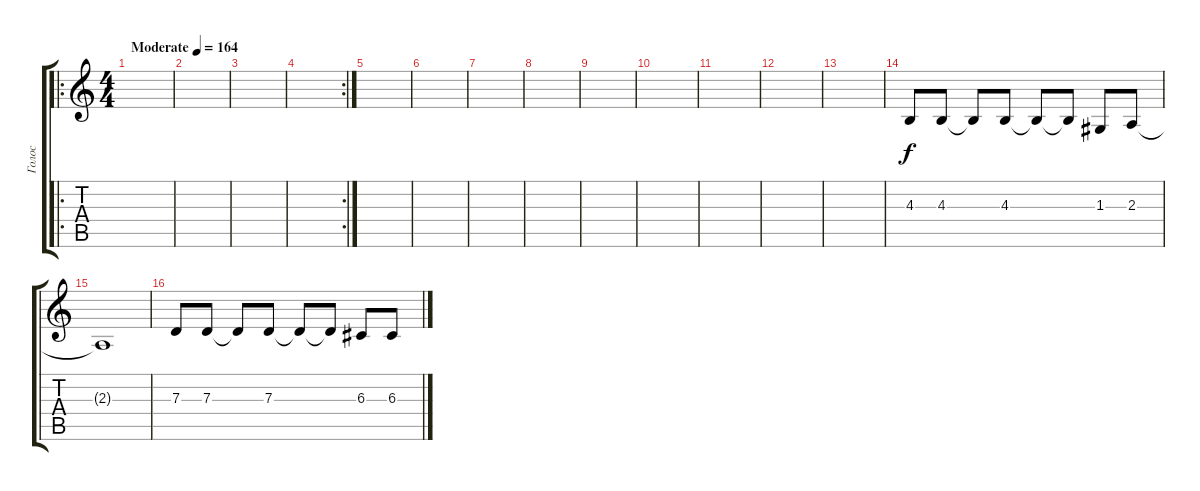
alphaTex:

\track ("Голос" "Голос") {instrument tenorsax}
\staff {score tabs}
\tuning (E4 B3 G3 D3 A2 E2) {hide}
\ro
\ts (4 4)
\tempo (164 "Moderate")
\clef g2
\ks c
|
|
|
\rc 2
|
|
|
|
|
|
|
|
|
|
4.3.8 4.3.8 4.3{t}.8 4.3.8 4.3{t}.8 4.3{t}.8 1.3.8 2.3.8 |
2.3{t}.1 |
7.3.8 7.3.8 7.3{t}.8 7.3.8 7.3{t}.8 7.3{t}.8 6.3.8 6.3.8
